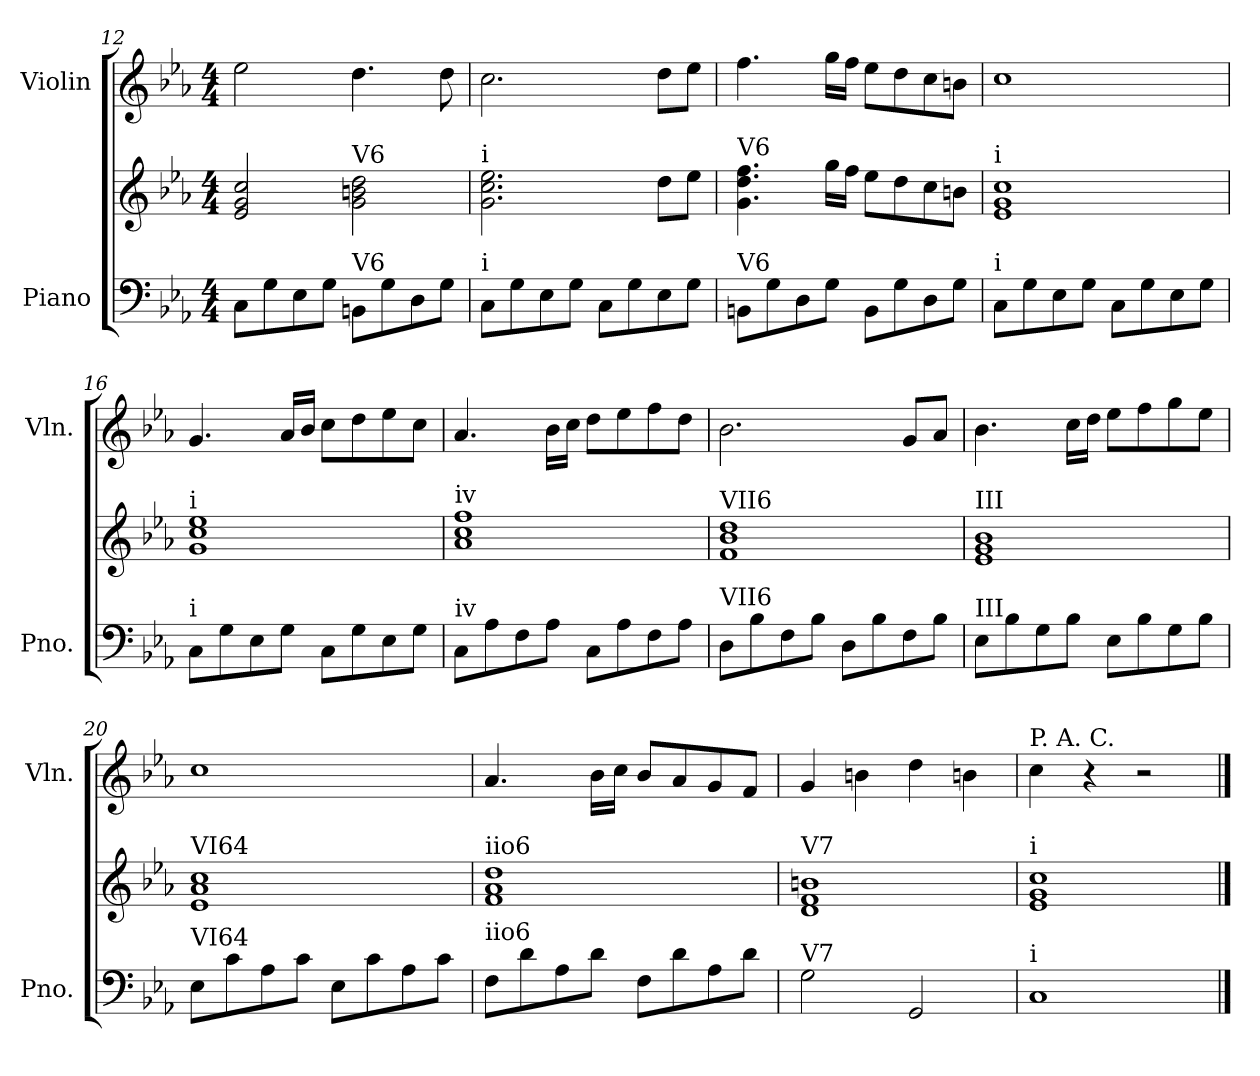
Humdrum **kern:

**kern	**kern	**kern
*part2	*part2	*part1
*staff3	*staff2	*staff1
*I"Piano	*	*I"Violin
*I'Pno.	*	*I'Vln.
*clefF4	*clefG2	*clefG2
*k[b-e-a-]	*k[b-e-a-]	*k[b-e-a-]
*E-:	*E-:	*E-:
*M4/4	*M4/4	*M4/4
=12	=12	=12
8C\L	2e-/ 2g/ 2cc/	2ee-\
8G\	.	.
8E-\	.	.
8G\J	.	.
!	!LO:TX:a:t=V6	!
!LO:TX:a:t=V6	!	!
8BBn\L	2g\ 2bn\ 2dd\	4.dd\
8G\	.	.
8D\	.	.
8G\J	.	8dd\
!!LO:PB:g=z
=13	=13	=13
!	!LO:TX:a:t=i	!
!LO:TX:a:t=i	!	!
8C\L	2.g\ 2.cc\ 2.ee-\	2.cc\
8G\	.	.
8E-\	.	.
8G\J	.	.
8C\L	.	.
8G\	.	.
8E-\	8dd\L	8dd\L
8G\J	8ee-\J	8ee-\J
=14	=14	=14
!	!LO:TX:a:t=V6	!
!LO:TX:a:t=V6	!	!
8BBn\L	4.g\ 4.dd\ 4.ff\	4.ff\
8G\	.	.
8D\	.	.
8G\J	16gg\LL	16gg\LL
.	16ff\JJ	16ff\JJ
8BB\L	8ee-\L	8ee-\L
8G\	8dd\	8dd\
8D\	8cc\	8cc\
8G\J	8bn\J	8bn\J
=15	=15	=15
!	!LO:TX:a:t=i	!
!LO:TX:a:t=i	!	!
8C\L	1e- 1g 1cc	1cc
8G\	.	.
8E-\	.	.
8G\J	.	.
8C\L	.	.
8G\	.	.
8E-\	.	.
8G\J	.	.
=16	=16	=16
!	!LO:TX:a:t=i	!
!LO:TX:a:t=i	!	!
8C\L	1g 1cc 1ee-	4.g/
8G\	.	.
8E-\	.	.
8G\J	.	16a-/LL
.	.	16b-/JJ
8C\L	.	8cc\L
8G\	.	8dd\
8E-\	.	8ee-\
8G\J	.	8cc\J
!!LO:LB:g=z
=17	=17	=17
!	!LO:TX:a:t=iv	!
!LO:TX:a:t=iv	!	!
8C\L	1a- 1cc 1ff	4.a-/
8A-\	.	.
8F\	.	.
8A-\J	.	16b-\LL
.	.	16cc\JJ
8C\L	.	8dd\L
8A-\	.	8ee-\
8F\	.	8ff\
8A-\J	.	8dd\J
=18	=18	=18
!	!LO:TX:a:t=VII6	!
!LO:TX:a:t=VII6	!	!
8D\L	1f 1b- 1dd	2.b-\
8B-\	.	.
8F\	.	.
8B-\J	.	.
8D\L	.	.
8B-\	.	.
8F\	.	8g/L
8B-\J	.	8a-/J
=19	=19	=19
!	!LO:TX:a:t=III	!
!LO:TX:a:t=III	!	!
8E-\L	1e- 1g 1b-	4.b-\
8B-\	.	.
8G\	.	.
8B-\J	.	16cc\LL
.	.	16dd\JJ
8E-\L	.	8ee-\L
8B-\	.	8ff\
8G\	.	8gg\
8B-\J	.	8ee-\J
=20	=20	=20
!	!LO:TX:a:t=VI64	!
!LO:TX:a:t=VI64	!	!
8E-\L	1e- 1a- 1cc	1cc
8c\	.	.
8A-\	.	.
8c\J	.	.
8E-\L	.	.
8c\	.	.
8A-\	.	.
8c\J	.	.
!!LO:LB:g=z
=21	=21	=21
!	!LO:TX:a:t=iio6	!
!LO:TX:a:t=iio6	!	!
8F\L	1f 1a- 1dd	4.a-/
8d\	.	.
8A-\	.	.
8d\J	.	16b-\LL
.	.	16cc\JJ
8F\L	.	8b-/L
8d\	.	8a-/
8A-\	.	8g/
8d\J	.	8f/J
=22	=22	=22
!	!LO:TX:a:t=V7	!
!LO:TX:a:t=V7	!	!
2G\	1d 1f 1bn	4g/
.	.	4bn\
2GG/	.	4dd\
.	.	4bn\
=23	=23	=23
!	!	!LO:TX:a:t=P. A. C.
!	!LO:TX:a:t=i	!
!LO:TX:a:t=i	!	!
1C	1e- 1g 1cc	4cc\
.	.	4r
.	.	2r
==	==	==
*-	*-	*-
